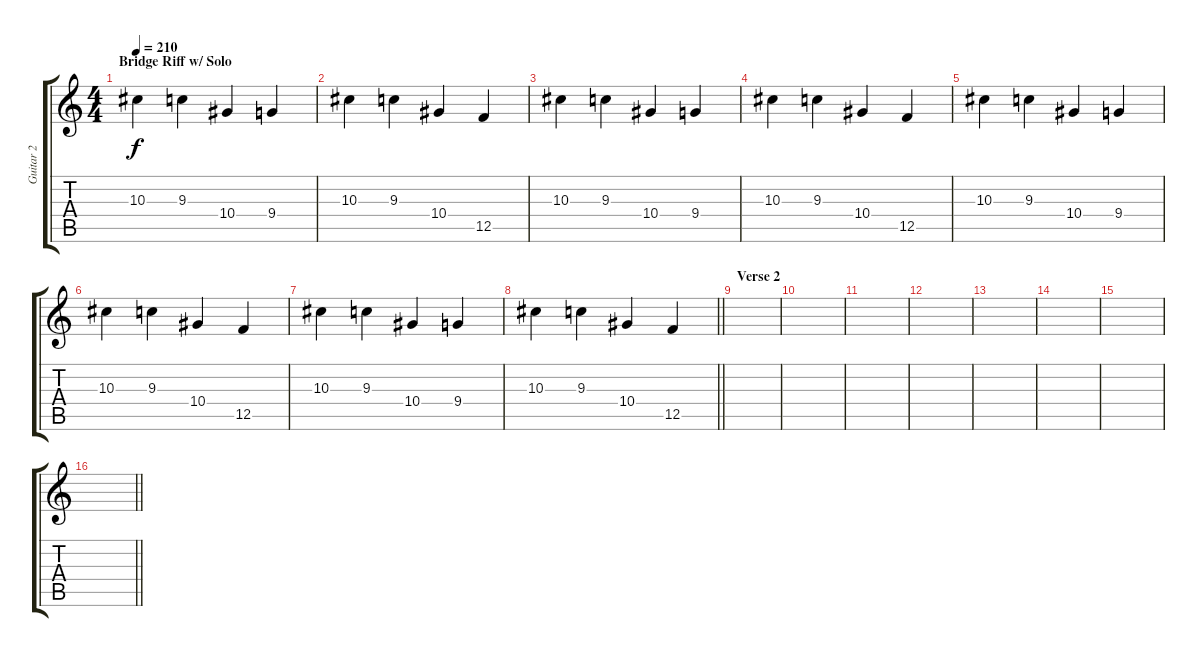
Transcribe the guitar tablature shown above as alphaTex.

\track ("Guitar 2" "Guitar 2") {instrument distortionguitar}
\staff {score tabs}
\tuning (C4 G3 Eb3 Bb2 F2 C2) {hide}
\ts (4 4)
\section ("" "Bridge Riff w/ Solo")
\tempo 210
\clef g2
\ks c
10.3.4{dy f} 9.3.4 10.4.4 9.4.4 |
10.3.4 9.3.4 10.4.4 12.5.4 |
10.3.4 9.3.4 10.4.4 9.4.4 |
10.3.4 9.3.4 10.4.4 12.5.4 |
10.3.4 9.3.4 10.4.4 9.4.4 |
10.3.4 9.3.4 10.4.4 12.5.4 |
10.3.4 9.3.4 10.4.4 9.4.4 |
\barLineRight lightlight
10.3.4 9.3.4 10.4.4 12.5.4 |
\section ("" "Verse 2")
|
|
|
|
|
|
|
\barLineRight lightlight
